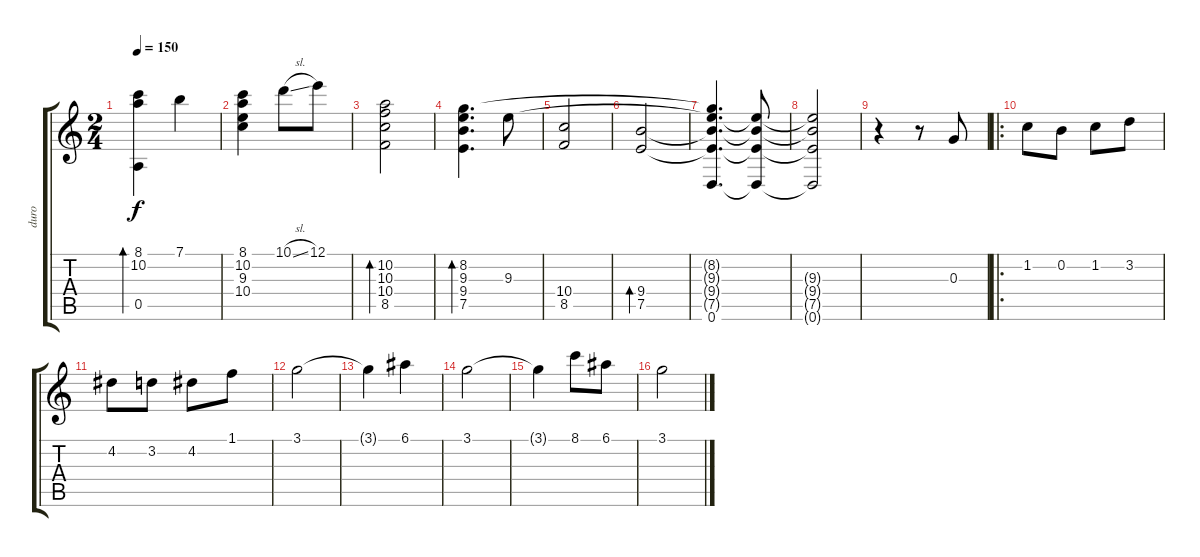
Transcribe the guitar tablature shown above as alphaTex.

\track ("duro" "duro") {instrument overdrivenguitar}
\staff {score tabs}
\tuning (E4 B3 G3 D3 A2 D2) {hide}
\ts (2 4)
\tempo 150
\clef g2
\ks c
(8.1 10.2 0.5).4{bd 480 dy f} 7.1.4 |
(8.1 10.2 9.3 10.4).4 10.1{sl}.8 12.1.8 |
(10.2 10.3 10.4 8.5).2{bd 480} |
(8.2 9.3 9.4 7.5).4{d bd 480} 9.3.8 |
(10.4 8.5).2 |
(9.4 7.5).2{bd 480} |
(8.2{t} 9.3{t} 9.4{t} 7.5{t} 0.6).4{d} (9.3{t} 9.4{t} 7.5{t} 0.6{t}).8 |
(9.3{t} 9.4{t} 7.5{t} 0.6{t}).2 |
r.4 r.8 0.3.8 |
\ro
1.2.8 0.2.8 1.2.8 3.2.8 |
4.2.8 3.2.8 4.2.8 1.1.8 |
3.1.2 |
3.1{t}.4 6.1.4 |
3.1.2 |
3.1{t}.4 8.1.8 6.1.8 |
3.1.2
